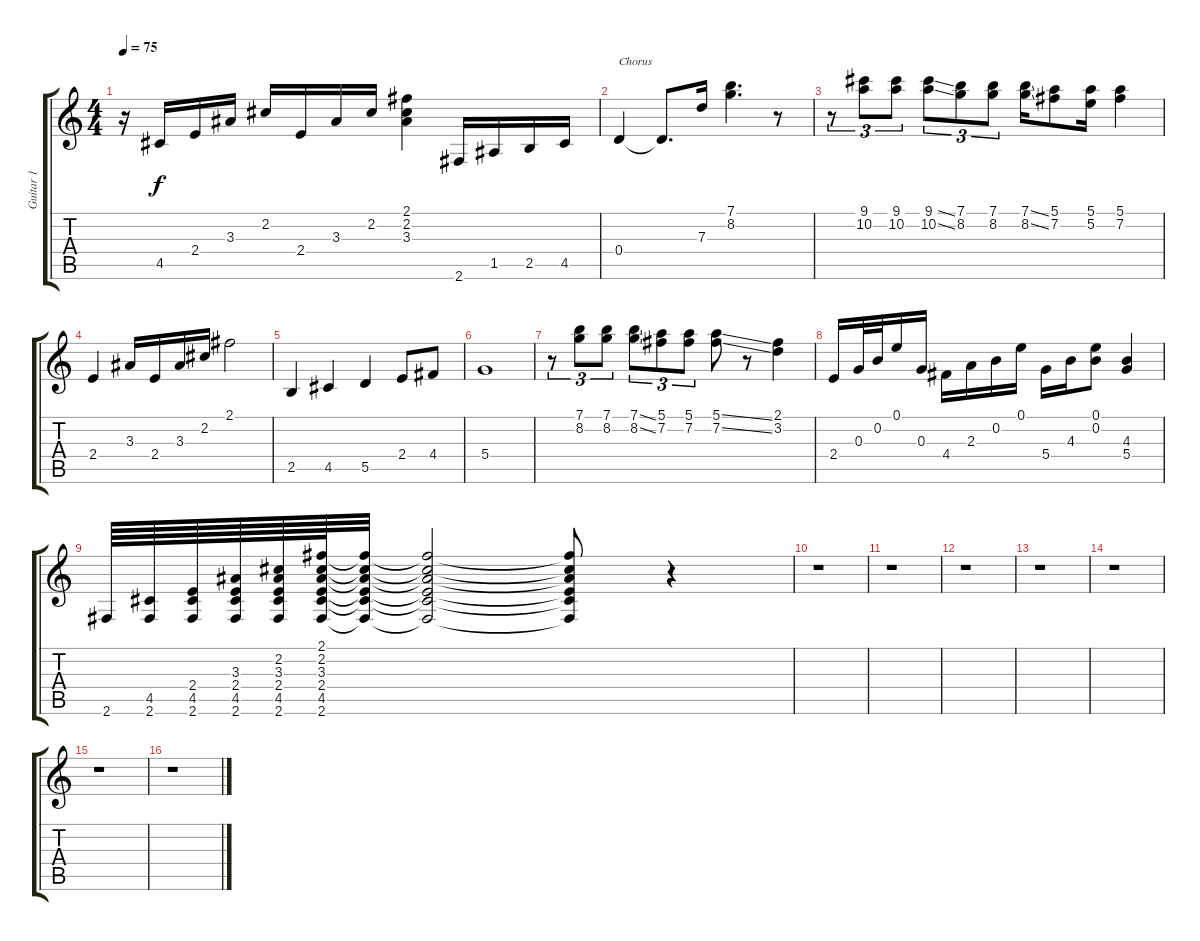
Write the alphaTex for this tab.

\track ("Guitar 1" "Guitar 1") {instrument acousticguitarnylon}
\staff {score tabs}
\tuning (E4 B3 G3 D3 A2 E2) {hide}
\ts (4 4)
\tempo 75
\clef g2
\ks c
r.16{dy f} 4.5.16 2.4.16 3.3.16 2.2.16 2.4.16 3.3.16 2.2.16 (2.1 2.2 3.3).4 2.6.16 1.5.16 2.5.16 4.5.16 |
0.4.4{txt "Chorus"} 0.4{t}.8{d} 7.3.16 (7.1 8.2).4{d} r.8 |
r.8{tu (3 2)} (9.1 10.2).8{tu (3 2)} (9.1 10.2).8{tu (3 2)} (9.1{ss} 10.2{ss}).8{tu (3 2)} (7.1 8.2).8{tu (3 2)} (7.1 8.2).8{tu (3 2)} (7.1{ss} 8.2{ss}).16 (5.1 7.2).8 (5.1 5.2).16 (5.1 7.2).4 |
2.4.4 3.3.16 2.4.16 3.3.16 2.2.16 2.1.2 |
2.5.4 4.5.4 5.5.4 2.4.8 4.4.8 |
5.4.1 |
r.8{tu (3 2)} (7.1 8.2).8{tu (3 2)} (7.1 8.2).8{tu (3 2)} (7.1{ss} 8.2{ss}).8{tu (3 2)} (5.1 7.2).8{tu (3 2)} (5.1 7.2).8{tu (3 2)} (5.1{ss} 7.2{ss}).8 r.8 (2.1 3.2).4 |
2.4.16 0.3.32 0.2.32 0.1.16 0.3.16 4.4.16 2.3.16 0.2.16 0.1.16 5.4.16 4.3.16 (0.1 0.2).8 (4.3 5.4).4 |
2.6.64 (4.5 2.6).64 (2.4 4.5 2.6).64 (3.3 2.4 4.5 2.6).64 (2.2 3.3 2.4 4.5 2.6).64 (2.1 2.2 3.3 2.4 4.5 2.6).64 (2.1{t} 2.2{t} 3.3{t} 2.4{t} 4.5{t} 2.6{t}).32 (2.1{t} 2.2{t} 3.3{t} 2.4{t} 4.5{t} 2.6{t}).2 (2.1{t} 2.2{t} 3.3{t} 2.4{t} 4.5{t} 2.6{t}).8 r.4 |
r.1 |
r.1 |
r.1 |
r.1 |
r.1 |
r.1 |
r.1
